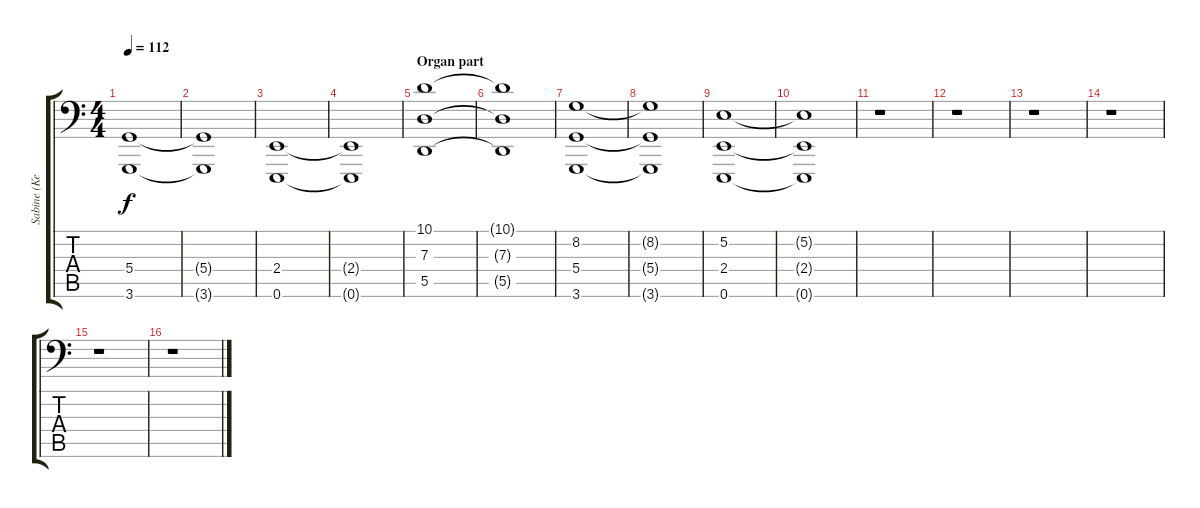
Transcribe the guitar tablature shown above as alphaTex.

\track ("Sabine (KeybLow)" "Sabine (Ke") {instrument stringensemble1}
\staff {score tabs}
\tuning (E3 B2 G2 D2 A1 E1) {hide}
\ts (4 4)
\tempo 112
\clef f4
\ks c
(5.4 3.6).1{dy f} |
(5.4{t} 3.6{t}).1 |
(2.4 0.6).1 |
(2.4{t} 0.6{t}).1 |
\section ("" "Organ part")
(10.1 7.3 5.5).1 |
(10.1{t} 7.3{t} 5.5{t}).1 |
(8.2 5.4 3.6).1 |
(8.2{t} 5.4{t} 3.6{t}).1 |
(5.2 2.4 0.6).1 |
(5.2{t} 2.4{t} 0.6{t}).1 |
r.1 |
r.1 |
r.1 |
r.1 |
r.1 |
r.1
